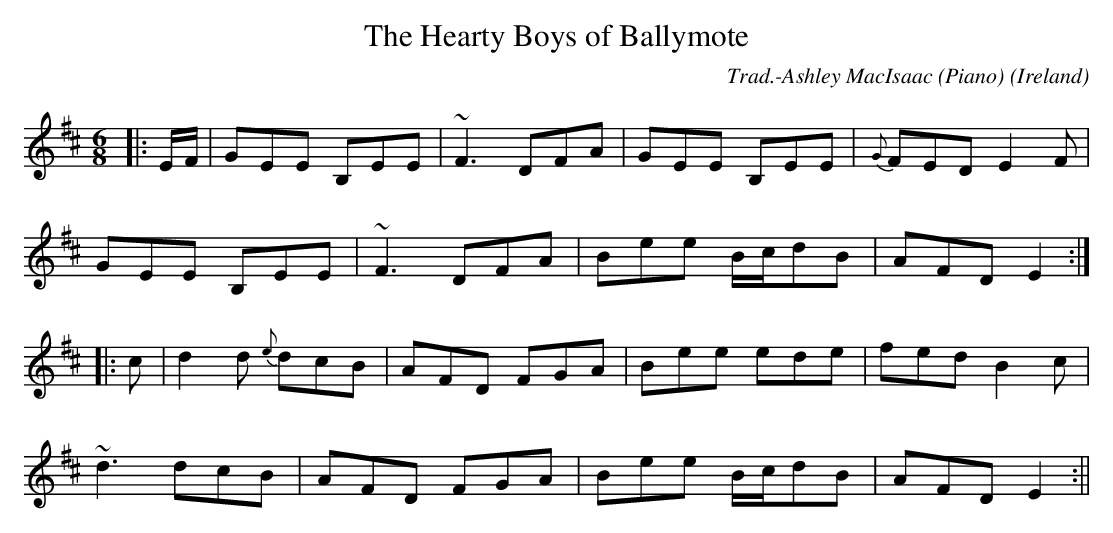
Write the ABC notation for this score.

X:1
T:Hearty Boys of Ballymote, The
C:Trad.-Ashley MacIsaac (Piano)
O:Ireland
M:6/8
L:1/8
K:D
|:E/2F/2|GEE B,EE|~F3 DFA|GEE B,EE|{G}FED E2F|!
GEE B,EE|~F3 DFA|Bee B/2c/2dB|AFD E2:|!
|:c|d2d {e}dcB|AFD FGA|Bee ede|fed B2c|!
~d3 dcB|AFD FGA|Bee B/2c/2dB|AFD E2:||!
